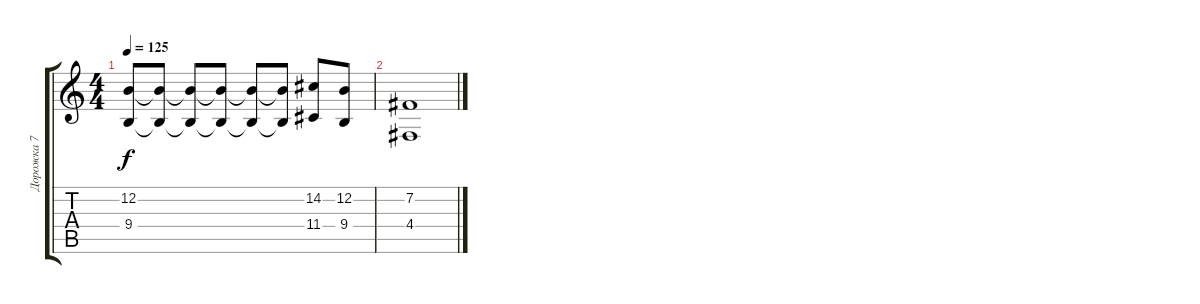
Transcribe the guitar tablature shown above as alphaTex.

\track ("Дорожка 7" "Дорожка 7") {instrument choiraahs}
\staff {score tabs}
\tuning (E4 B3 G3 D3 A2 E2) {hide}
\ts (4 4)
\tempo 125
\clef g2
\ks c
(12.2 9.4).8{dy f} (12.2{t} 9.4{t}).8 (12.2{t} 9.4{t}).8 (12.2{t} 9.4{t}).8 (12.2{t} 9.4{t}).8 (12.2{t} 9.4{t}).8 (14.2 11.4).8 (12.2 9.4).8 |
(7.2 4.4).1
